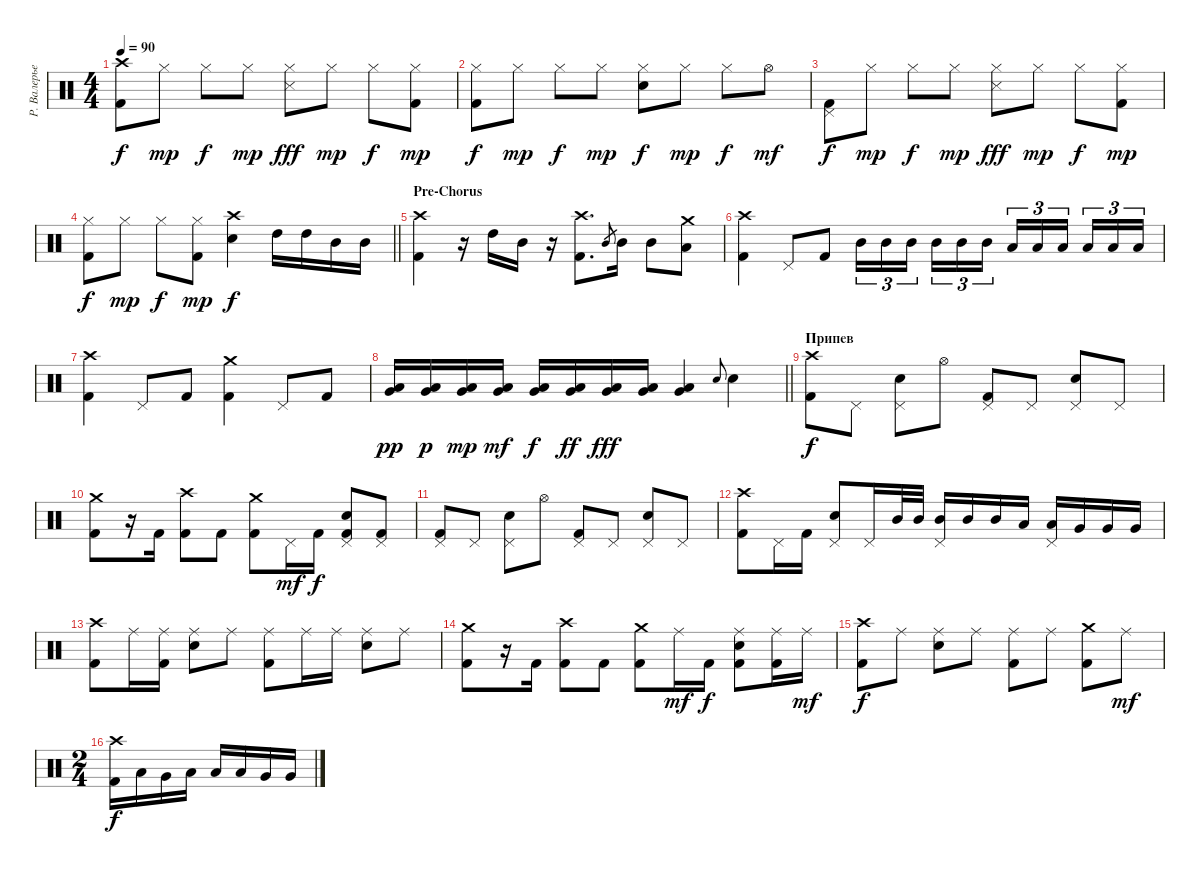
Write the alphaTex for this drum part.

\track ("Р. Валерьев" "Р. Валерье") {instrument percussion}
\staff {score}
\articulation defaults
\ts (4 4)
\tempo 90
\clef neutral
\ks c
("Crash high (hit)" "Kick (hit) 2").8{dy f} "Hi-Hat (closed)".8{dy mp} "Hi-Hat (closed)".8{dy f} "Hi-Hat (closed)".8{dy mp} ("Hi-Hat (closed)" "Metronome (hit)").8{dy fff} "Hi-Hat (closed)".8{dy mp} "Hi-Hat (closed)".8{dy f} ("Hi-Hat (closed)" "Kick (hit) 2").8{dy mp} |
("Hi-Hat (closed)" "Kick (hit) 2").8{dy f} "Hi-Hat (closed)".8{dy mp} "Hi-Hat (closed)".8{dy f} "Hi-Hat (closed)".8{dy mp} ("Hi-Hat (closed)" "Electric Snare (hit)").8{dy f} "Hi-Hat (closed)".8{dy mp} "Hi-Hat (closed)".8{dy f} "Hi-Hat (open)".8{dy mf} |
("Pedal Hi-Hat (hit)" "Kick (hit) 2").8{dy f} "Hi-Hat (closed)".8{dy mp} "Hi-Hat (closed)".8{dy f} "Hi-Hat (closed)".8{dy mp} ("Hi-Hat (closed)" "Metronome (hit)").8{dy fff} "Hi-Hat (closed)".8{dy mp} "Hi-Hat (closed)".8{dy f} ("Hi-Hat (closed)" "Kick (hit) 2").8{dy mp} |
\barLineRight lightlight
("Hi-Hat (closed)" "Kick (hit) 2").8{dy f} "Hi-Hat (closed)".8{dy mp} "Hi-Hat (closed)".8{dy f} ("Hi-Hat (closed)" "Kick (hit) 2").8{dy mp} ("Crash high (hit)" "Electric Snare (hit)").4{dy f} "High Tom (hit)".16 "High Tom (hit)".16 "Mid Tom (hit)".16 "Mid Tom (hit)".16 |
\section ("" "Pre-Chorus")
("Crash high (hit)" "Kick (hit) 2").4 r.16 "High Tom (hit)".16 "Mid Tom (hit)".16 r.16 ("Crash high (hit)" "Kick (hit) 2").8{d} "Mid Tom (hit)".8{gr} "Mid Tom (hit)".16 "Mid Tom (hit)".8 ("Low Tom (hit)" "Crash medium (hit)").8 |
("Crash high (hit)" "Kick (hit) 2").4 "Pedal Hi-Hat (hit)".8 "Kick (hit) 2".8 "Mid Tom (hit)".16{tu (3 2)} "Mid Tom (hit)".16{tu (3 2)} "Mid Tom (hit)".16{tu (3 2) beam splitsecondary} "Mid Tom (hit)".16{tu (3 2)} "Mid Tom (hit)".16{tu (3 2)} "Mid Tom (hit)".16{tu (3 2)} "Low Tom (hit)".16{tu (3 2)} "Low Tom (hit)".16{tu (3 2)} "Low Tom (hit)".16{tu (3 2) beam splitsecondary} "Low Tom (hit)".16{tu (3 2)} "Low Tom (hit)".16{tu (3 2)} "Low Tom (hit)".16{tu (3 2)} |
("Crash high (hit)" "Kick (hit) 2").4 "Pedal Hi-Hat (hit)".8 "Kick (hit) 2".8 ("Crash medium (hit)" "Kick (hit) 2").4 "Pedal Hi-Hat (hit)".8 "Kick (hit) 2".8 |
\barLineRight lightlight
("Very Low Tom (hit)" "Low Tom (hit)").16{dy pp} ("Very Low Tom (hit)" "Low Tom (hit)").16{dy p} ("Very Low Tom (hit)" "Low Tom (hit)").16{dy mp} ("Very Low Tom (hit)" "Low Tom (hit)").16{dy mf} ("Very Low Tom (hit)" "Low Tom (hit)").16{dy f} ("Very Low Tom (hit)" "Low Tom (hit)").16{dy ff} ("Very Low Tom (hit)" "Low Tom (hit)").16{dy fff} ("Very Low Tom (hit)" "Low Tom (hit)").16 ("Very Low Tom (hit)" "Low Tom (hit)").4 "Electric Snare (hit)".8{gr onbeat} "Electric Snare (hit)".4 |
\section ("" "Припев")
("Crash high (hit)" "Kick (hit) 2").8{dy f} "Pedal Hi-Hat (hit)".8 ("Pedal Hi-Hat (hit)" "Electric Snare (hit)").8 "Hi-Hat (open)".8 ("Pedal Hi-Hat (hit)" "Kick (hit) 2").8 "Pedal Hi-Hat (hit)".8 ("Pedal Hi-Hat (hit)" "Electric Snare (hit)").8 "Pedal Hi-Hat (hit)".8 |
("Crash medium (hit)" "Kick (hit) 2").8 r.16 "Kick (hit) 2".16 ("Crash high (hit)" "Kick (hit) 2").8 "Kick (hit) 2".8 ("Crash medium (hit)" "Kick (hit) 2").8 "Pedal Hi-Hat (hit)".16{dy mf} "Kick (hit) 2".16{dy f} ("Pedal Hi-Hat (hit)" "Electric Snare (hit)" "Kick (hit) 2").8 ("Pedal Hi-Hat (hit)" "Kick (hit) 2").8 |
("Pedal Hi-Hat (hit)" "Kick (hit) 2").8 "Pedal Hi-Hat (hit)".8 ("Pedal Hi-Hat (hit)" "Electric Snare (hit)").8 "Hi-Hat (open)".8 ("Pedal Hi-Hat (hit)" "Kick (hit) 2").8 "Pedal Hi-Hat (hit)".8 ("Pedal Hi-Hat (hit)" "Electric Snare (hit)").8 "Pedal Hi-Hat (hit)".8 |
("Crash high (hit)" "Kick (hit) 2").8 "Pedal Hi-Hat (hit)".16 "Kick (hit) 2".16 ("Pedal Hi-Hat (hit)" "Electric Snare (hit)").8 "Pedal Hi-Hat (hit)".16 "Mid Tom (hit)".32 "Mid Tom (hit)".32 ("Mid Tom (hit)" "Pedal Hi-Hat (hit)").16 "Mid Tom (hit)".16 "Mid Tom (hit)".16 "Low Tom (hit)".16 ("Low Tom (hit)" "Pedal Hi-Hat (hit)").16 "Very Low Tom (hit)".16 "Very Low Tom (hit)".16 "Very Low Tom (hit)".16 |
("Crash high (hit)" "Kick (hit) 2").8 "Ride (middle)".16 ("Ride (middle)" "Kick (hit) 2").16 ("Ride (middle)" "Electric Snare (hit)").8 "Ride (middle)".8 ("Ride (middle)" "Kick (hit) 2").8 "Ride (middle)".16 "Ride (middle)".16 ("Ride (middle)" "Electric Snare (hit)").8 "Ride (middle)".8 |
("Crash medium (hit)" "Kick (hit) 2").8 r.16 "Kick (hit) 2".16 ("Crash high (hit)" "Kick (hit) 2").8 "Kick (hit) 2".8 ("Crash medium (hit)" "Kick (hit) 2").8 "Ride (middle)".16{dy mf} "Kick (hit) 2".16{dy f} ("Ride (middle)" "Electric Snare (hit)" "Kick (hit) 2").8 ("Ride (middle)" "Kick (hit) 2").16 "Ride (middle)".16{dy mf} |
("Crash high (hit)" "Kick (hit) 2").8{dy f} "Ride (middle)".8 ("Ride (middle)" "Electric Snare (hit)").8 "Ride (middle)".8 ("Ride (middle)" "Kick (hit) 2").8 "Ride (middle)".8 ("Crash medium (hit)" "Kick (hit) 2").8 "Ride (middle)".8{dy mf} |
\ts (2 4)
("Crash high (hit)" "Kick (hit) 2").16{dy f} "Low Tom (hit)".16 "Very Low Tom (hit)".16 "Low Floor Tom (hit)".16 "Low Tom (hit)".16 "Low Tom (hit)".16 "Very Low Tom (hit)".16 "Very Low Tom (hit)".16
